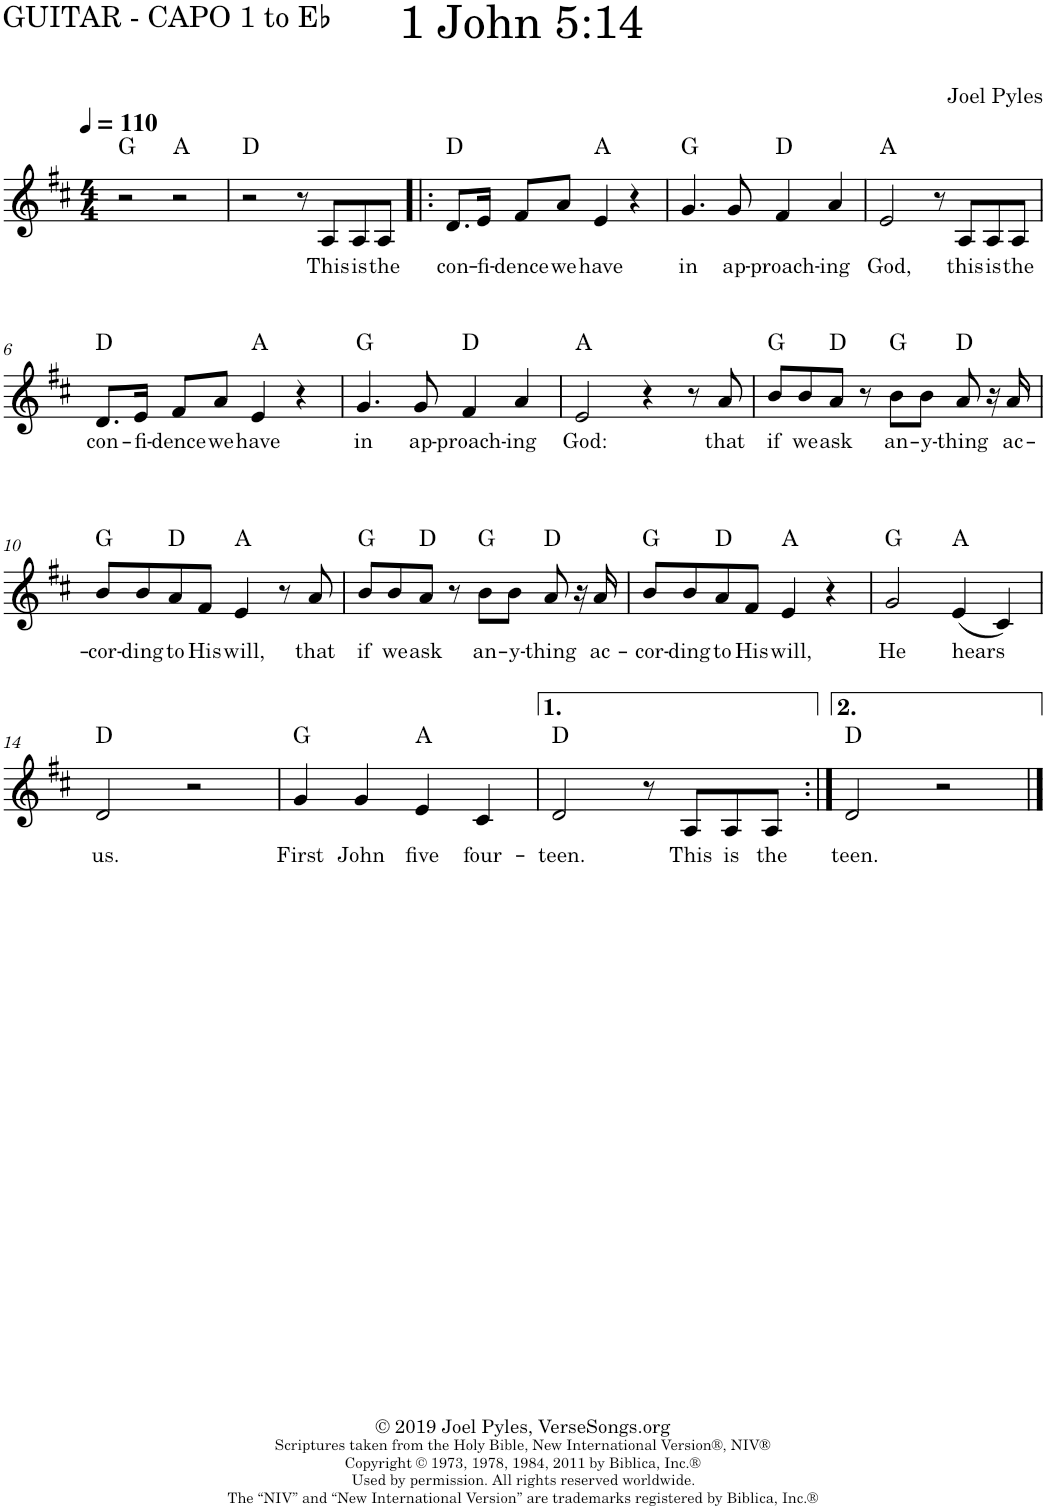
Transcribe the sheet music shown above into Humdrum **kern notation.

**kern	**text	**harte
*part1	*part1	*part1
*staff1	*staff1	*
*I"Piano	*	*
*I'Pno.	*	*
*clefG2	*	*
*k[f#c#]	*	*
*M4/4	*	*
*MM110	*	*
=1	=1	=1
2r	.	G:maj
2r	.	A:maj
=2	=2	=2
2r	.	D:maj
8r	.	.
!	!LO:LY:b	!
8A/L	This	.
!	!LO:LY:b	!
8A/	is	.
!	!LO:LY:b	!
8A/J	the	.
=3!|:	=3!|:	=3!|:
!	!LO:LY:b	!
8.d/L	con-	D:maj
!	!LO:LY:b	!
16e/Jk	-fi-	.
!	!LO:LY:b	!
8f#/L	-dence	.
!	!LO:LY:b	!
8a/J	we	.
!	!LO:LY:b	!
4e/	have	A:maj
4r	.	.
=4	=4	=4
!	!LO:LY:b	!
4.g/	in	G:maj
!	!LO:LY:b	!
8g/	ap-	.
!	!LO:LY:b	!
4f#/	-proach-	D:maj
!	!LO:LY:b	!
4a/	-ing	.
=5	=5	=5
!	!LO:LY:b	!
2e/	God,	A:maj
8r	.	.
!	!LO:LY:b	!
8A/L	this	.
!	!LO:LY:b	!
8A/	is	.
!	!LO:LY:b	!
8A/J	the	.
!!LO:LB:g=z
=6	=6	=6
!	!LO:LY:b	!
8.d/L	con-	D:maj
!	!LO:LY:b	!
16e/Jk	-fi-	.
!	!LO:LY:b	!
8f#/L	-dence	.
!	!LO:LY:b	!
8a/J	we	.
!	!LO:LY:b	!
4e/	have	A:maj
4r	.	.
=7	=7	=7
!	!LO:LY:b	!
4.g/	in	G:maj
!	!LO:LY:b	!
8g/	ap-	.
!	!LO:LY:b	!
4f#/	-proach-	D:maj
!	!LO:LY:b	!
4a/	-ing	.
=8	=8	=8
!	!LO:LY:b	!
2e/	God:	A:maj
4r	.	.
8r	.	.
!	!LO:LY:b	!
8a/	that	.
=9	=9	=9
!	!LO:LY:b	!
8b/L	if	G:maj
!	!LO:LY:b	!
8b/	we	.
!	!LO:LY:b	!
8a/J	ask	D:maj
8r	.	.
!	!LO:LY:b	!
8b\L	an-	G:maj
!	!LO:LY:b	!
8b\J	-y-	.
!	!LO:LY:b	!
8a/	-thing	D:maj
16r	.	.
!	!LO:LY:b	!
16a/	ac-	.
!!LO:LB:g=z
=10	=10	=10
!	!LO:LY:b	!
8b/L	-cor-	G:maj
!	!LO:LY:b	!
8b/	-ding	.
!	!LO:LY:b	!
8a/	to	D:maj
!	!LO:LY:b	!
8f#/J	His	.
!	!LO:LY:b	!
4e/	will,	A:maj
8r	.	.
!	!LO:LY:b	!
8a/	that	.
=11	=11	=11
!	!LO:LY:b	!
8b/L	if	G:maj
!	!LO:LY:b	!
8b/	we	.
!	!LO:LY:b	!
8a/J	ask	D:maj
8r	.	.
!	!LO:LY:b	!
8b\L	an-	G:maj
!	!LO:LY:b	!
8b\J	-y-	.
!	!LO:LY:b	!
8a/	-thing	D:maj
16r	.	.
!	!LO:LY:b	!
16a/	ac-	.
=12	=12	=12
!	!LO:LY:b	!
8b/L	-cor-	G:maj
!	!LO:LY:b	!
8b/	-ding	.
!	!LO:LY:b	!
8a/	to	D:maj
!	!LO:LY:b	!
8f#/J	His	.
!	!LO:LY:b	!
4e/	will,	A:maj
4r	.	.
=13	=13	=13
!	!LO:LY:b	!
2g/	He	G:maj
!	!LO:LY:b	!
(4e/	hears	A:maj
4c#/)	.	.
!!LO:LB:g=z
=14	=14	=14
!	!LO:LY:b	!
2d/	us.	D:maj
2r	.	.
=15	=15	=15
!	!LO:LY:b	!
4g/	First	G:maj
!	!LO:LY:b	!
4g/	John	.
!	!LO:LY:b	!
4e/	five	A:maj
!	!LO:LY:b	!
4c#/	four-	.
=16	=16	=16
!	!LO:LY:b	!
2d/	-teen.	D:maj
8r	.	.
!	!LO:LY:b	!
8A/L	This	.
!	!LO:LY:b	!
8A/	is	.
!	!LO:LY:b	!
8A/J	the	.
=17:|!	=17:|!	=17:|!
!	!LO:LY:b	!
2d/	-teen.	D:maj
2r	.	.
==	==	==
*-	*-	*-
